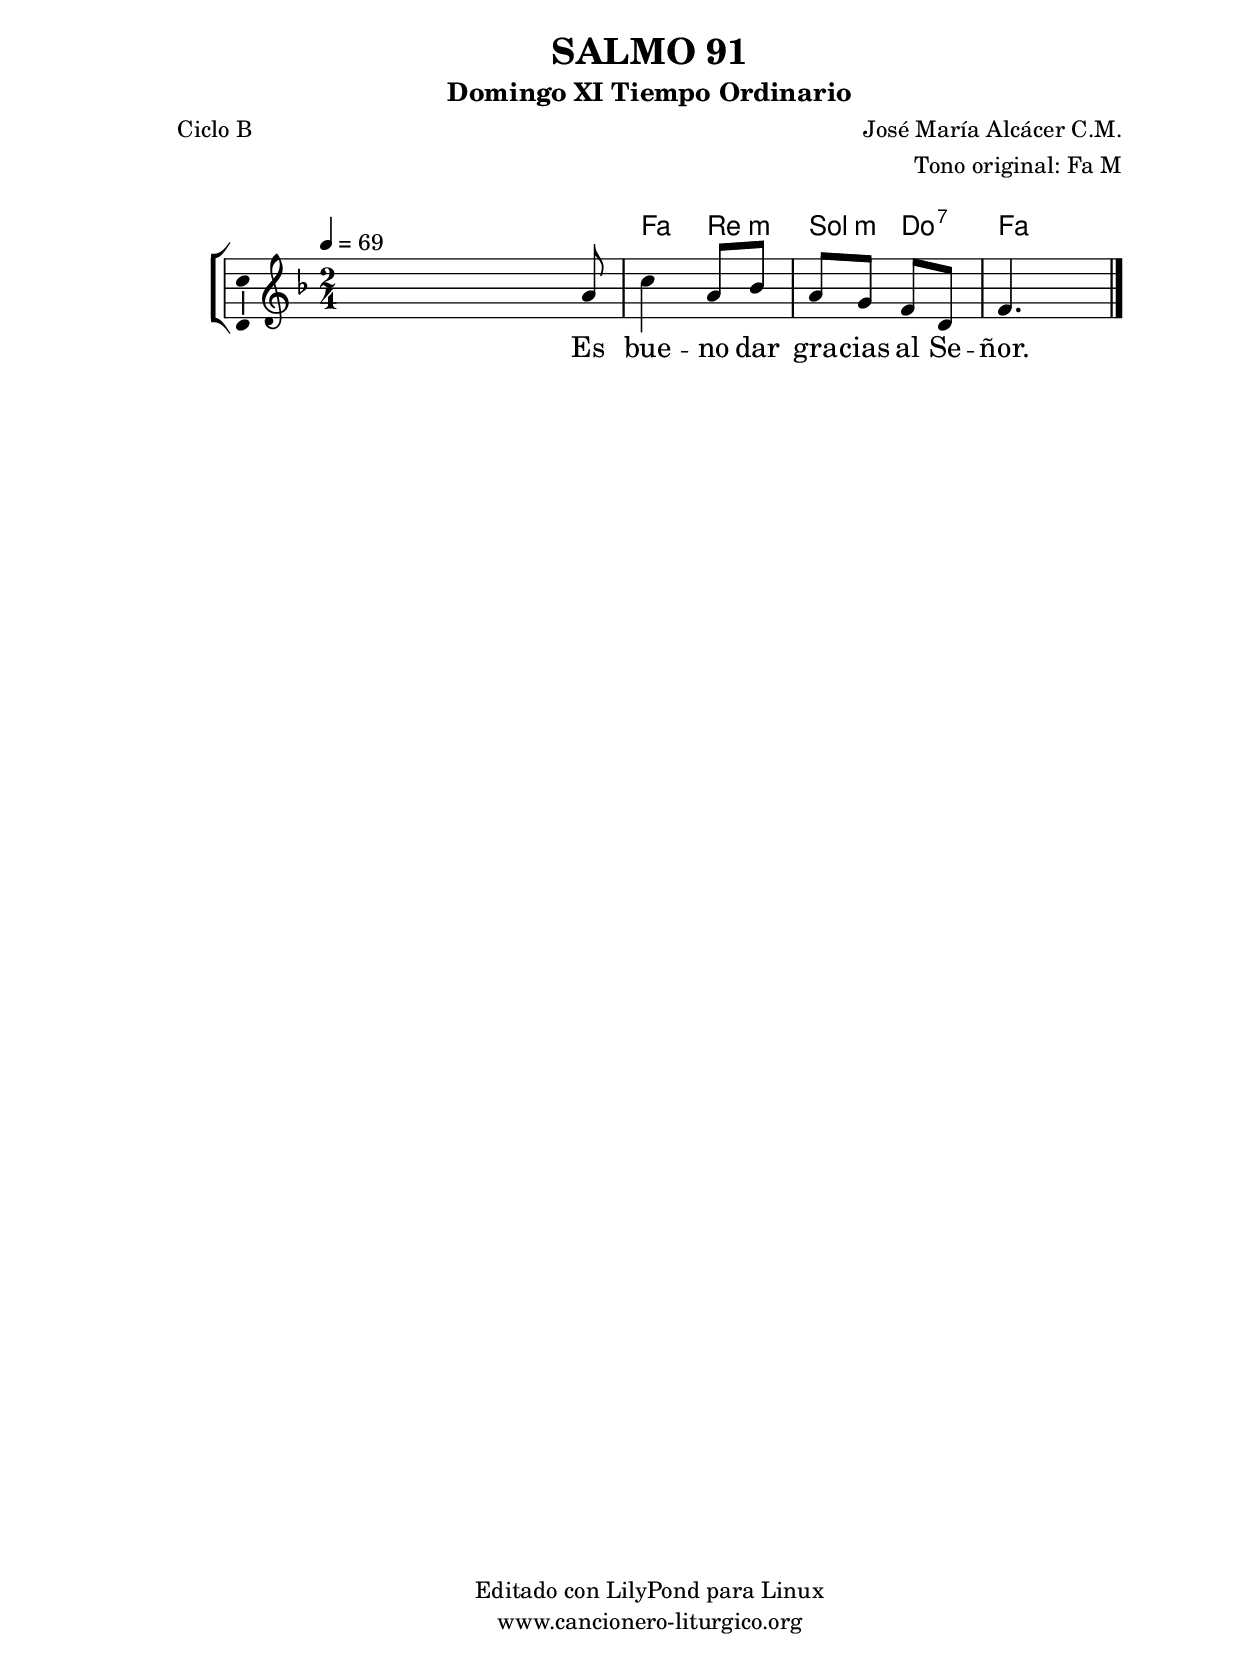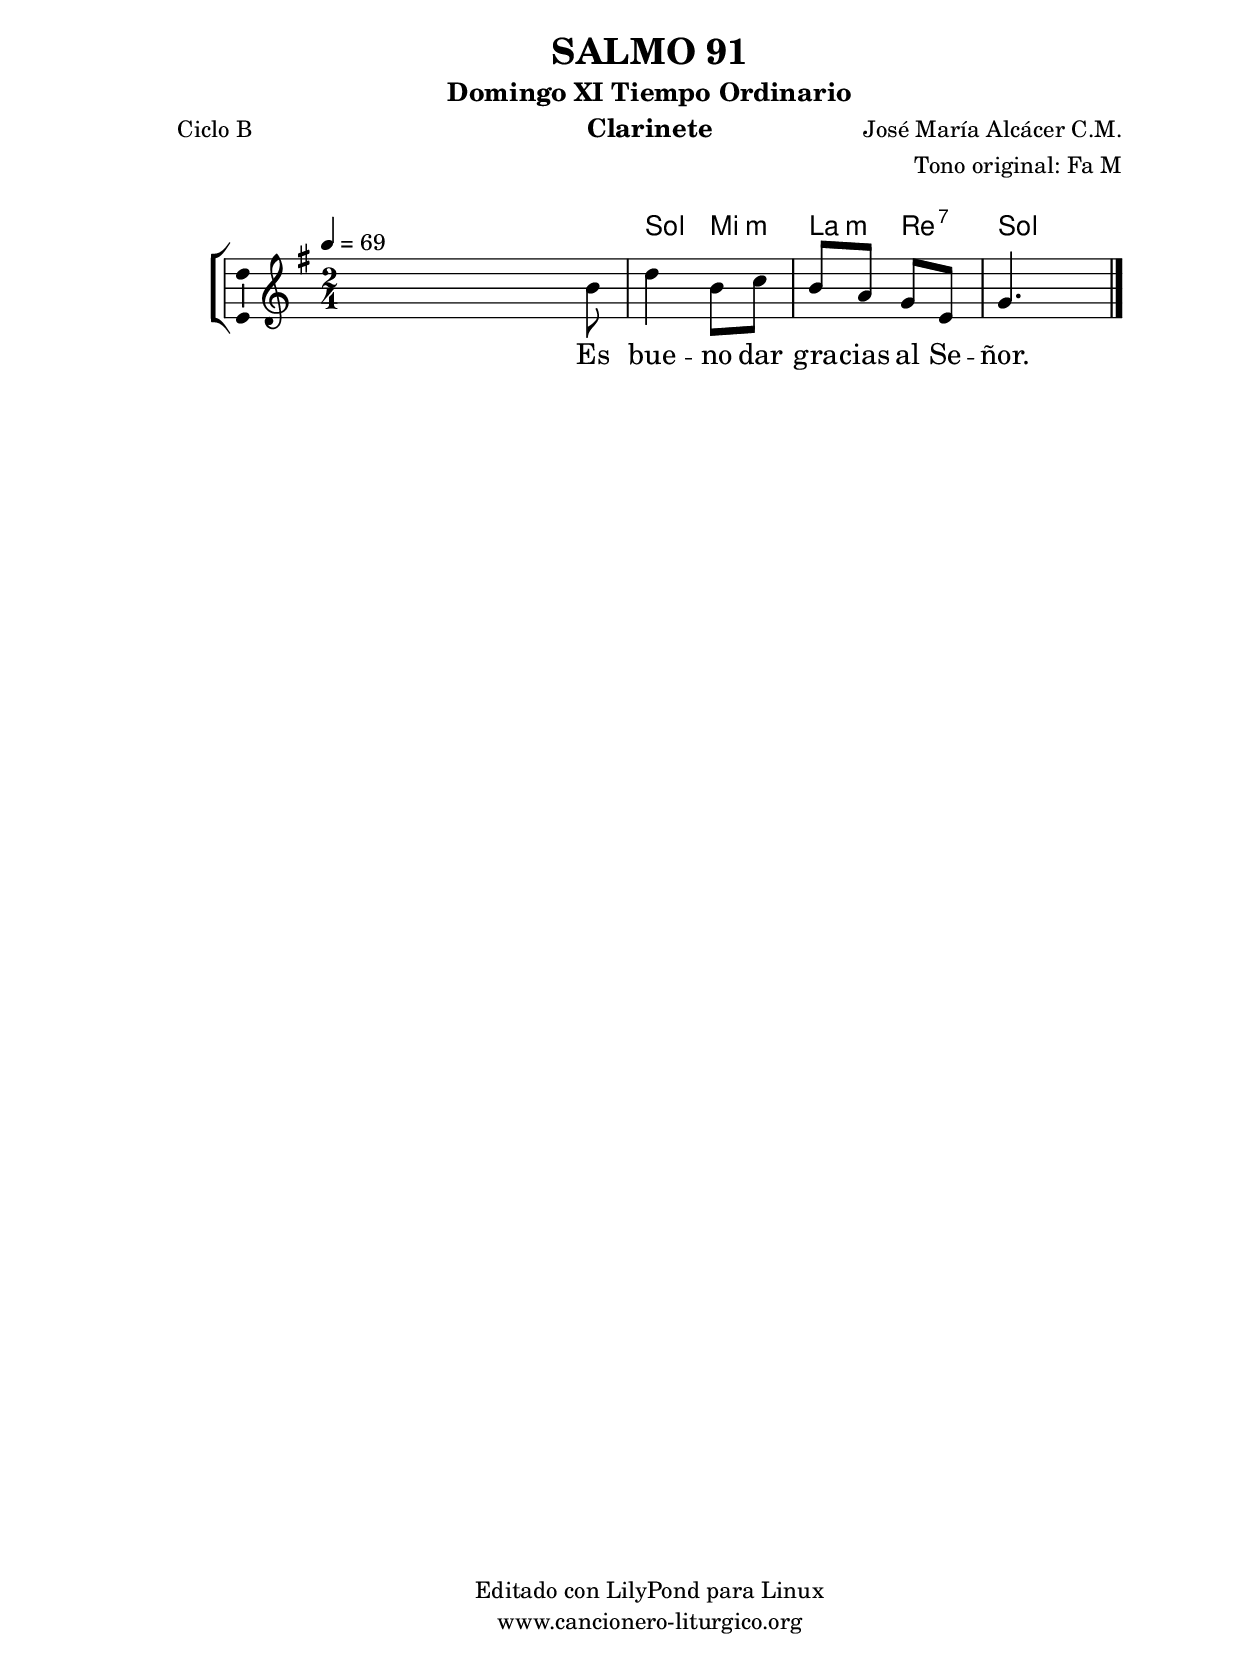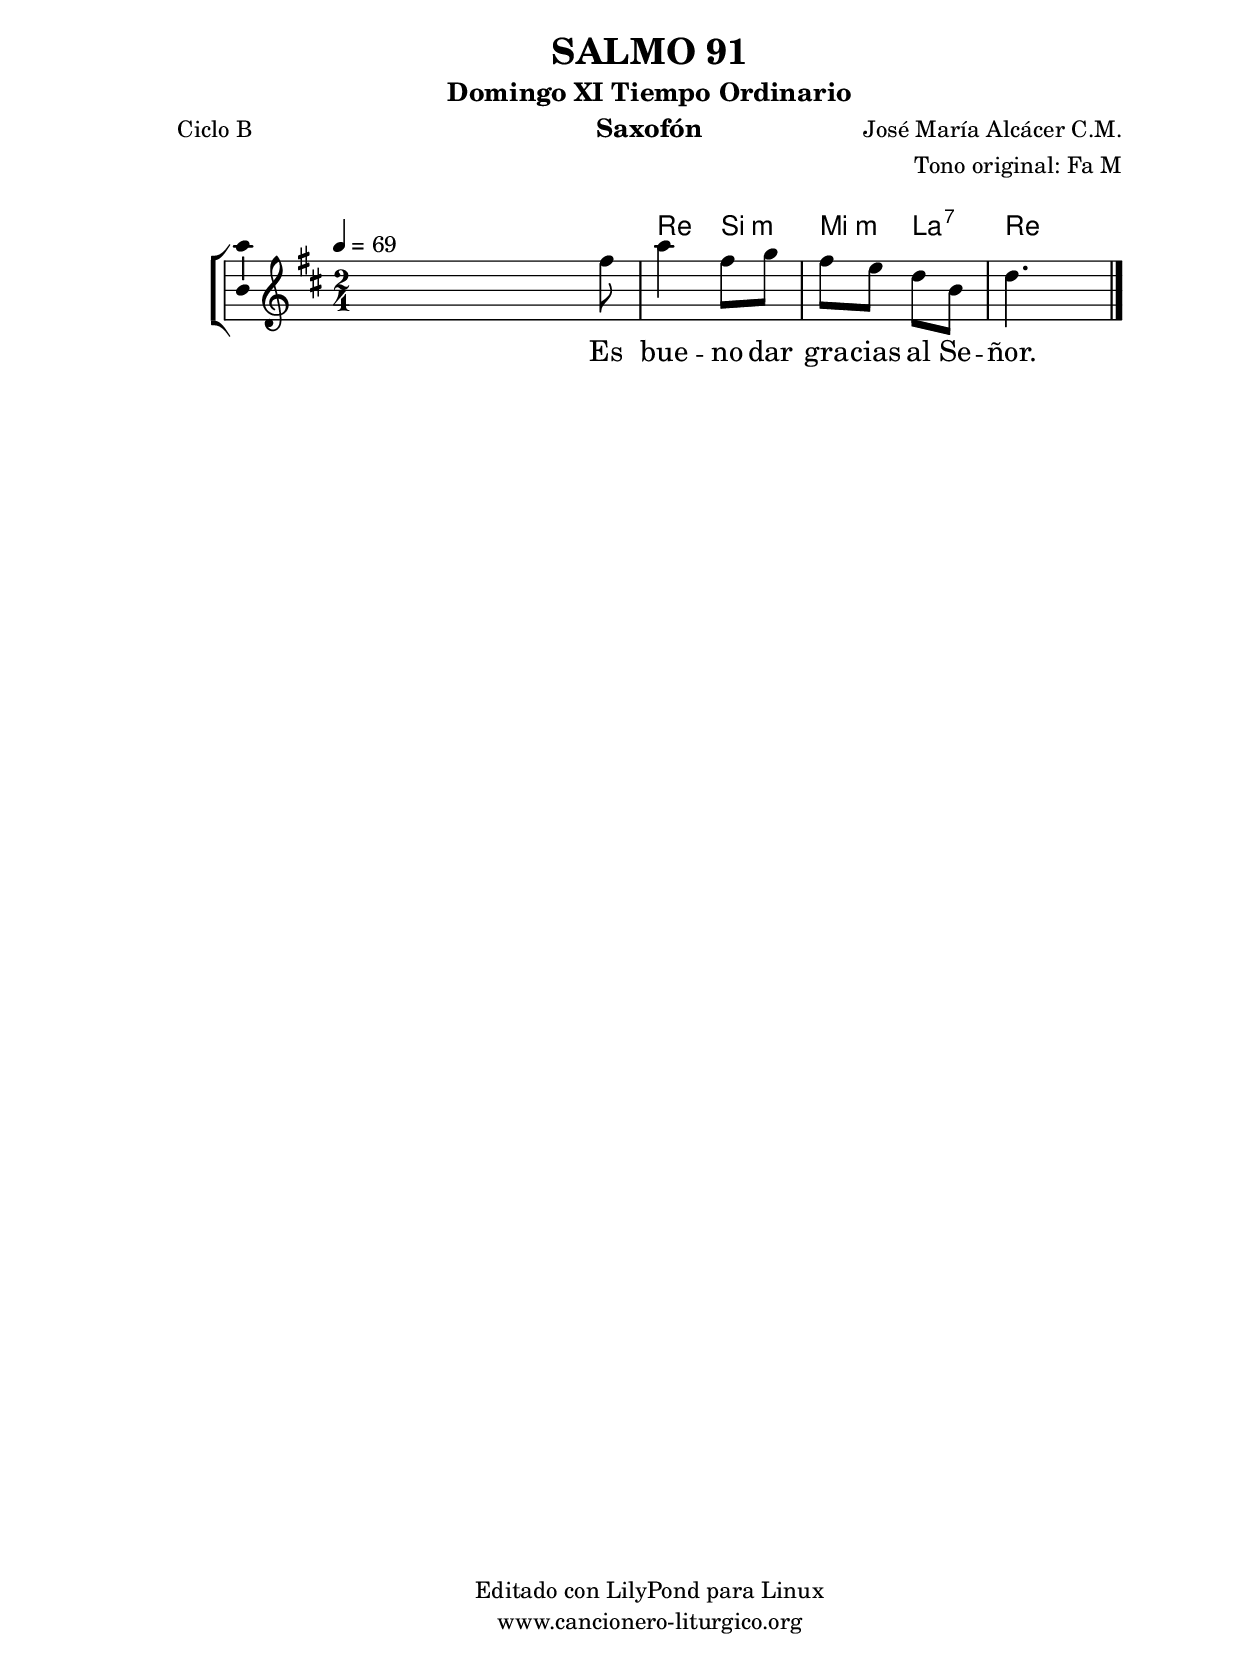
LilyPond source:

%
%para convertir .midi en .wav:
%timidity filename.midi -Ow -o finename.wav
%
%
%Para convertir de .wav a .mp3:
%lame -h -m j filename.wav
%
%
%para escuchar el midi:
%timidity nombrefichero.midi
%


%versión de lilypond para la que se ha escrito esta partitura:
\version "2.16.0"

	%Tamaño papel
	#(set-default-paper-size "a4")
	%Tamaño partitura
	#(set-global-staff-size 20)
	%No responde al pulsar sobre una nota
	#(ly:set-option 'point-and-click #f)

%parámetros del encabezamiento:
\header {
	title = "SALMO 91"
	subtitle = "Domingo XI Tiempo Ordinario"
	composer = "José María Alcácer C.M."
	poet = "Ciclo B"
	meter = ""
	arranger = "Tono original: Fa M"
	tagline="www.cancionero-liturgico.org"
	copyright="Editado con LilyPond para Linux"
	}

%parámetros asociados al papel:
\paper  {
	oddHeaderMarkup = \markup {\fill-line { \on-the-fly #not-first-page \fromproperty #'header:title \on-the-fly #not-first-page \fromproperty #'header:composer }}
	evenHeaderMarkup = \markup {\fill-line { \fromproperty #'header:composer \fromproperty #'header:title }}
	#(set-paper-size "a4")
	print-page-number = ##f
	first-page-number = 1
	print-first-page-number = ##f
%	head-separation = 3.0 \cm
	top-margin = 2.0 \cm
	bottom-margin = 0.5\cm
%%%	bottom-margin = -1.0\cm
	left-margin = 3.0 \cm
	line-width = 16.0 \cm 
	indent = 8\mm
	interscoreline = 2.\mm
	between-system-space = 15\mm
%	para que las partituras no llenen la hoja:
	ragged-bottom = ##t
%	idem para la última hoja:
	ragged-last-bottom = ##f
%	para que las partituras llenen el ancho del papel:
	ragged-last = ##f
	after-title-space = 2.5 \cm
%page-count=1
%system-count=8

	%Flexible Vertical Spacing
%	markup-markup-spacing =
%	#'((basic-distance . 15) (minimum-distance . 15) (padding . 3))
	markup-system-spacing =
	#'((basic-distance . 15) (minimum-distance . 15) (padding . 3))
	system-system-spacing =
	#'((basic-distance . 15) (minimum-distance . 15) (padding . 3))
	score-system-spacing =
	#'((basic-distance . 15) (minimum-distance . 15) (padding . 5))
%	top-system-spacing = % header
%	#'((basic-distance . 8) (minimum-distance . 0) (padding . 3))
%	top-markup-spacing =
%	#'((basic-distance . 20) (minimum-distance . 20) (padding . 3))
	last-bottom-spacing = % footer
	#'((basic-distance . 5) (minimum-distance . 5) (padding . 3))
%	score-markup-spacing =
%	#'((basic-distance . 16) (minimum-distance . 13) (padding . 3))

	}


%parámetros que afectan a toda la partitura:
global =  {
	%clave de sol (G):
	\clef G
	%armadura:
%	\transpose a c'
	\key f \major
	\tempo 4=69
	\set Score.tempoHideNote = ##f
	}


acordes = {
	\italianChords
	\chordmode {
%	\transpose a c'
{
s2
f4 d:m g:m c:7 f2
	}
	}
}


melodia = 
%	\transpose a c'
{
	\relative c''{
	\time 2/4

s4 s8 a8
c4 a8 bes
a8 g f d
f4. s8

	\bar "|."
	}
	}


texto = \lyricmode {
Es bue -- no dar gra -- cias al Se -- ñor.
	}


acordesStaff = \context ChordNames = acordesStaff <<
	\set chordChanges = ##t
	\acordes
	>>


vozStaff = \context Voice = vozStaff
\with {\consists "Ambitus_engraver"}
<<
%	\set Staff.instrumentName = ""
%	\set Staff.shortInstrumentName = ""
%	\set Staff.midiInstrument = #"clarinet"
%	\set Staff.midiInstrument = #"cello"
%	\set Staff.midiInstrument = #"flute"
	\set Staff.midiInstrument = #"electric guitar (jazz)"
%	\set Staff.midiInstrument = #"english horn"
%	\set Staff.midiInstrument = #"violin"
%	\set Staff.midiInstrument = #"glockenspiel"
	\set Staff.midiMinimumVolume = #0.7
	\set Staff.midiMaximumVolume = #0.9
	\global
	\melodia
	>>


textoStaff = \context Lyrics = textoStaff <<
	\lyricsto vozStaff \texto
	>>

\book {
	\score {
		\context ChoirStaff {
			\override StaffGroup.SystemStartBracket #'collapse-height = #1
			\override Score.SystemStartBar #'collapse-height = #1
			<<
			\acordesStaff
			\vozStaff
			\textoStaff
			>>
			}
		\layout {
	    		\context {
				\Lyrics
				\override LyricText #'font-size = #2
				}
	   		 \context {
				\Score
				%fontSize = #3
				\override StaffSymbol #'staff-space = #(magstep +3)
				%\override Beam #'thickness = #0.55
				%\override SpacingSpanner #'spacing-increment = #1.0
				%\override Slur #'height-limit = #1.5
				}
			}
		}
	\score {
		\unfoldRepeats
		\context ChoirStaff {
			<<
			\acordesStaff
			\vozStaff
			>>
			}
		\midi {
	  		\context {
	  			\Score
				tempoWholesPerMinute = #(ly:make-moment 70 4)
				}
			}
		}
	}

%Partitura para clarinete
#(define output-suffix "C")
\book {
	\header{
		instrument = "Clarinete"
		}
	\score {
		\context ChoirStaff {
			\override StaffGroup.SystemStartBracket #'collapse-height = #1
			\override Score.SystemStartBar #'collapse-height = #1
\transpose c d
			<<
			\acordesStaff
			\vozStaff
			\textoStaff
			>>
			}
		\layout {
	    		\context {
				\Lyrics
				\override LyricText #'font-size = #2
				}
	   		 \context {
				\Score
				%fontSize = #3
				\override StaffSymbol #'staff-space = #(magstep +3)
				%\override Beam #'thickness = #0.55
				%\override SpacingSpanner #'spacing-increment = #1.0
				%\override Slur #'height-limit = #1.5
				}
			}
		}
	}

%Partitura para saxofón
#(define output-suffix "S")
\book {
	\header{
		instrument = "Saxofón"
		}
	\score {
		\context ChoirStaff {
			\override StaffGroup.SystemStartBracket #'collapse-height = #1
			\override Score.SystemStartBar #'collapse-height = #1
\transpose c a
			<<
			\acordesStaff
			\vozStaff
			\textoStaff
			>>
			}
		\layout {
	    		\context {
				\Lyrics
				\override LyricText #'font-size = #2
				}
	   		 \context {
				\Score
				%fontSize = #3
				\override StaffSymbol #'staff-space = #(magstep +3)
				%\override Beam #'thickness = #0.55
				%\override SpacingSpanner #'spacing-increment = #1.0
				%\override Slur #'height-limit = #1.5
				}
			}
		}
	}

